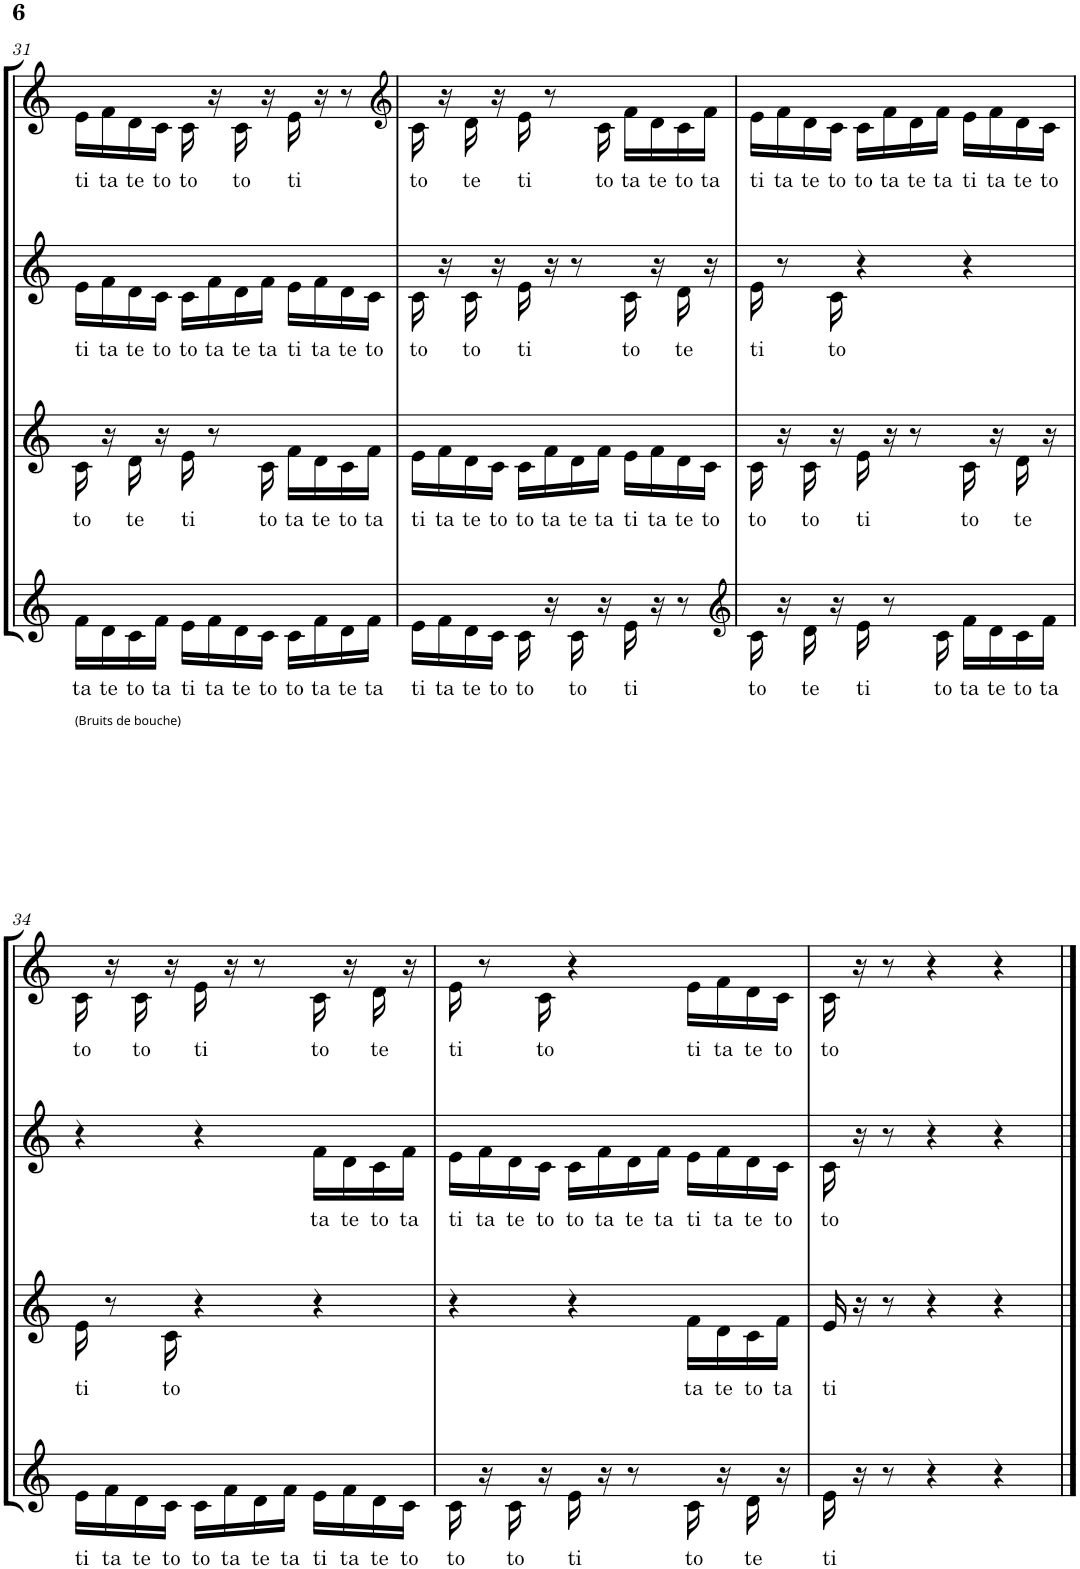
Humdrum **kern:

**kern	**text	**kern	**text	**kern	**text	**kern	**text
*part4	*part4	*part3	*part3	*part2	*part2	*part1	*part1
*staff4	*staff4	*staff3	*staff3	*staff2	*staff2	*staff1	*staff1
*I"Violoncello	*	*I"Viola	*	*I"Violin II	*	*I"Violin I	*
*I'Vc	*	*I'Vla	*	*I'Vln	*	*I'Vln	*
!!LO:PB:g=z
*clefG2	*	*clefG2	*	*clefG2	*	*clefG2	*
*k[]	*	*k[]	*	*k[]	*	*k[]	*
*M3/4	*	*M3/4	*	*M3/4	*	*M3/4	*
=31	=31	=31	=31	=31	=31	=31	=31
!LO:TX:b:t=(Bruits de bouche)	!	!	!	!	!	!	!
!	!LO:LY:b	!	!LO:LY:b	!	!LO:LY:b	!	!LO:LY:b
16f\LL	ta	16c\	to	16e\LL	ti	16e\LL	ti
!	!LO:LY:b	!	!	!	!LO:LY:b	!	!LO:LY:b
16d\	te	16r	.	16f\	ta	16f\	ta
!	!LO:LY:b	!	!LO:LY:b	!	!LO:LY:b	!	!LO:LY:b
16c\	to	16d\	te	16d\	te	16d\	te
!	!LO:LY:b	!	!	!	!LO:LY:b	!	!LO:LY:b
16f\JJ	ta	16r	.	16c\JJ	to	16c\JJ	to
!	!LO:LY:b	!	!LO:LY:b	!	!LO:LY:b	!	!LO:LY:b
16e\LL	ti	16e\	ti	16c\LL	to	16c\	to
!	!LO:LY:b	!	!	!	!LO:LY:b	!	!
16f\	ta	8r	.	16f\	ta	16r	.
!	!LO:LY:b	!	!	!	!LO:LY:b	!	!LO:LY:b
16d\	te	.	.	16d\	te	16c\	to
!	!LO:LY:b	!	!LO:LY:b	!	!LO:LY:b	!	!
16c\JJ	to	16c\	to	16f\JJ	ta	16r	.
!	!LO:LY:b	!	!LO:LY:b	!	!LO:LY:b	!	!LO:LY:b
16c\LL	to	16f\LL	ta	16e\LL	ti	16e\	ti
!	!LO:LY:b	!	!LO:LY:b	!	!LO:LY:b	!	!
16f\	ta	16d\	te	16f\	ta	16r	.
!	!LO:LY:b	!	!LO:LY:b	!	!LO:LY:b	!	!
16d\	te	16c\	to	16d\	te	8r	.
!	!LO:LY:b	!	!LO:LY:b	!	!LO:LY:b	!	!
16f\JJ	ta	16f\JJ	ta	16c\JJ	to	.	.
=32	=32	=32	=32	=32	=32	=32	=32
*	*	*	*	*	*	*clefG2	*
!	!LO:LY:b	!	!LO:LY:b	!	!LO:LY:b	!	!LO:LY:b
16e\LL	ti	16e\LL	ti	16c\	to	16c\	to
!	!LO:LY:b	!	!LO:LY:b	!	!	!	!
16f\	ta	16f\	ta	16r	.	16r	.
!	!LO:LY:b	!	!LO:LY:b	!	!LO:LY:b	!	!LO:LY:b
16d\	te	16d\	te	16c\	to	16d\	te
!	!LO:LY:b	!	!LO:LY:b	!	!	!	!
16c\JJ	to	16c\JJ	to	16r	.	16r	.
!	!LO:LY:b	!	!LO:LY:b	!	!LO:LY:b	!	!LO:LY:b
16c\	to	16c\LL	to	16e\	ti	16e\	ti
!	!	!	!LO:LY:b	!	!	!	!
16r	.	16f\	ta	16r	.	8r	.
!	!LO:LY:b	!	!LO:LY:b	!	!	!	!
16c\	to	16d\	te	8r	.	.	.
!	!	!	!LO:LY:b	!	!	!	!LO:LY:b
16r	.	16f\JJ	ta	.	.	16c\	to
!	!LO:LY:b	!	!LO:LY:b	!	!LO:LY:b	!	!LO:LY:b
16e\	ti	16e\LL	ti	16c\	to	16f\LL	ta
!	!	!	!LO:LY:b	!	!	!	!LO:LY:b
16r	.	16f\	ta	16r	.	16d\	te
!	!	!	!LO:LY:b	!	!LO:LY:b	!	!LO:LY:b
8r	.	16d\	te	16d\	te	16c\	to
!	!	!	!LO:LY:b	!	!	!	!LO:LY:b
.	.	16c\JJ	to	16r	.	16f\JJ	ta
=33	=33	=33	=33	=33	=33	=33	=33
*clefG2	*	*	*	*	*	*	*
!	!LO:LY:b	!	!LO:LY:b	!	!LO:LY:b	!	!LO:LY:b
16c\	to	16c\	to	16e\	ti	16e\LL	ti
!	!	!	!	!	!	!	!LO:LY:b
16r	.	16r	.	8r	.	16f\	ta
!	!LO:LY:b	!	!LO:LY:b	!	!	!	!LO:LY:b
16d\	te	16c\	to	.	.	16d\	te
!	!	!	!	!	!LO:LY:b	!	!LO:LY:b
16r	.	16r	.	16c\	to	16c\JJ	to
!	!LO:LY:b	!	!LO:LY:b	!	!	!	!LO:LY:b
16e\	ti	16e\	ti	4r	.	16c\LL	to
!	!	!	!	!	!	!	!LO:LY:b
8r	.	16r	.	.	.	16f\	ta
!	!	!	!	!	!	!	!LO:LY:b
.	.	8r	.	.	.	16d\	te
!	!LO:LY:b	!	!	!	!	!	!LO:LY:b
16c\	to	.	.	.	.	16f\JJ	ta
!	!LO:LY:b	!	!LO:LY:b	!	!	!	!LO:LY:b
16f\LL	ta	16c\	to	4r	.	16e\LL	ti
!	!LO:LY:b	!	!	!	!	!	!LO:LY:b
16d\	te	16r	.	.	.	16f\	ta
!	!LO:LY:b	!	!LO:LY:b	!	!	!	!LO:LY:b
16c\	to	16d\	te	.	.	16d\	te
!	!LO:LY:b	!	!	!	!	!	!LO:LY:b
16f\JJ	ta	16r	.	.	.	16c\JJ	to
!!LO:LB:g=z
=34	=34	=34	=34	=34	=34	=34	=34
!	!LO:LY:b	!	!LO:LY:b	!	!	!	!LO:LY:b
16e\LL	ti	16e\	ti	4r	.	16c\	to
!	!LO:LY:b	!	!	!	!	!	!
16f\	ta	8r	.	.	.	16r	.
!	!LO:LY:b	!	!	!	!	!	!LO:LY:b
16d\	te	.	.	.	.	16c\	to
!	!LO:LY:b	!	!LO:LY:b	!	!	!	!
16c\JJ	to	16c\	to	.	.	16r	.
!	!LO:LY:b	!	!	!	!	!	!LO:LY:b
16c\LL	to	4r	.	4r	.	16e\	ti
!	!LO:LY:b	!	!	!	!	!	!
16f\	ta	.	.	.	.	16r	.
!	!LO:LY:b	!	!	!	!	!	!
16d\	te	.	.	.	.	8r	.
!	!LO:LY:b	!	!	!	!	!	!
16f\JJ	ta	.	.	.	.	.	.
!	!LO:LY:b	!	!	!	!LO:LY:b	!	!LO:LY:b
16e\LL	ti	4r	.	16f\LL	ta	16c\	to
!	!LO:LY:b	!	!	!	!LO:LY:b	!	!
16f\	ta	.	.	16d\	te	16r	.
!	!LO:LY:b	!	!	!	!LO:LY:b	!	!LO:LY:b
16d\	te	.	.	16c\	to	16d\	te
!	!LO:LY:b	!	!	!	!LO:LY:b	!	!
16c\JJ	to	.	.	16f\JJ	ta	16r	.
=35	=35	=35	=35	=35	=35	=35	=35
!	!LO:LY:b	!	!	!	!LO:LY:b	!	!LO:LY:b
16c\	to	4r	.	16e\LL	ti	16e\	ti
!	!	!	!	!	!LO:LY:b	!	!
16r	.	.	.	16f\	ta	8r	.
!	!LO:LY:b	!	!	!	!LO:LY:b	!	!
16c\	to	.	.	16d\	te	.	.
!	!	!	!	!	!LO:LY:b	!	!LO:LY:b
16r	.	.	.	16c\JJ	to	16c\	to
!	!LO:LY:b	!	!	!	!LO:LY:b	!	!
16e\	ti	4r	.	16c\LL	to	4r	.
!	!	!	!	!	!LO:LY:b	!	!
16r	.	.	.	16f\	ta	.	.
!	!	!	!	!	!LO:LY:b	!	!
8r	.	.	.	16d\	te	.	.
!	!	!	!	!	!LO:LY:b	!	!
.	.	.	.	16f\JJ	ta	.	.
!	!LO:LY:b	!	!LO:LY:b	!	!LO:LY:b	!	!LO:LY:b
16c\	to	16f\LL	ta	16e\LL	ti	16e\LL	ti
!	!	!	!LO:LY:b	!	!LO:LY:b	!	!LO:LY:b
16r	.	16d\	te	16f\	ta	16f\	ta
!	!LO:LY:b	!	!LO:LY:b	!	!LO:LY:b	!	!LO:LY:b
16d\	te	16c\	to	16d\	te	16d\	te
!	!	!	!LO:LY:b	!	!LO:LY:b	!	!LO:LY:b
16r	.	16f\JJ	ta	16c\JJ	to	16c\JJ	to
=36	=36	=36	=36	=36	=36	=36	=36
!	!LO:LY:b	!	!LO:LY:b	!	!LO:LY:b	!	!LO:LY:b
16e\	ti	16e/	ti	16c\	to	16c\	to
16r	.	16r	.	16r	.	16r	.
8r	.	8r	.	8r	.	8r	.
4r	.	4r	.	4r	.	4r	.
4r	.	4r	.	4r	.	4r	.
==	==	==	==	==	==	==	==
*-	*-	*-	*-	*-	*-	*-	*-
